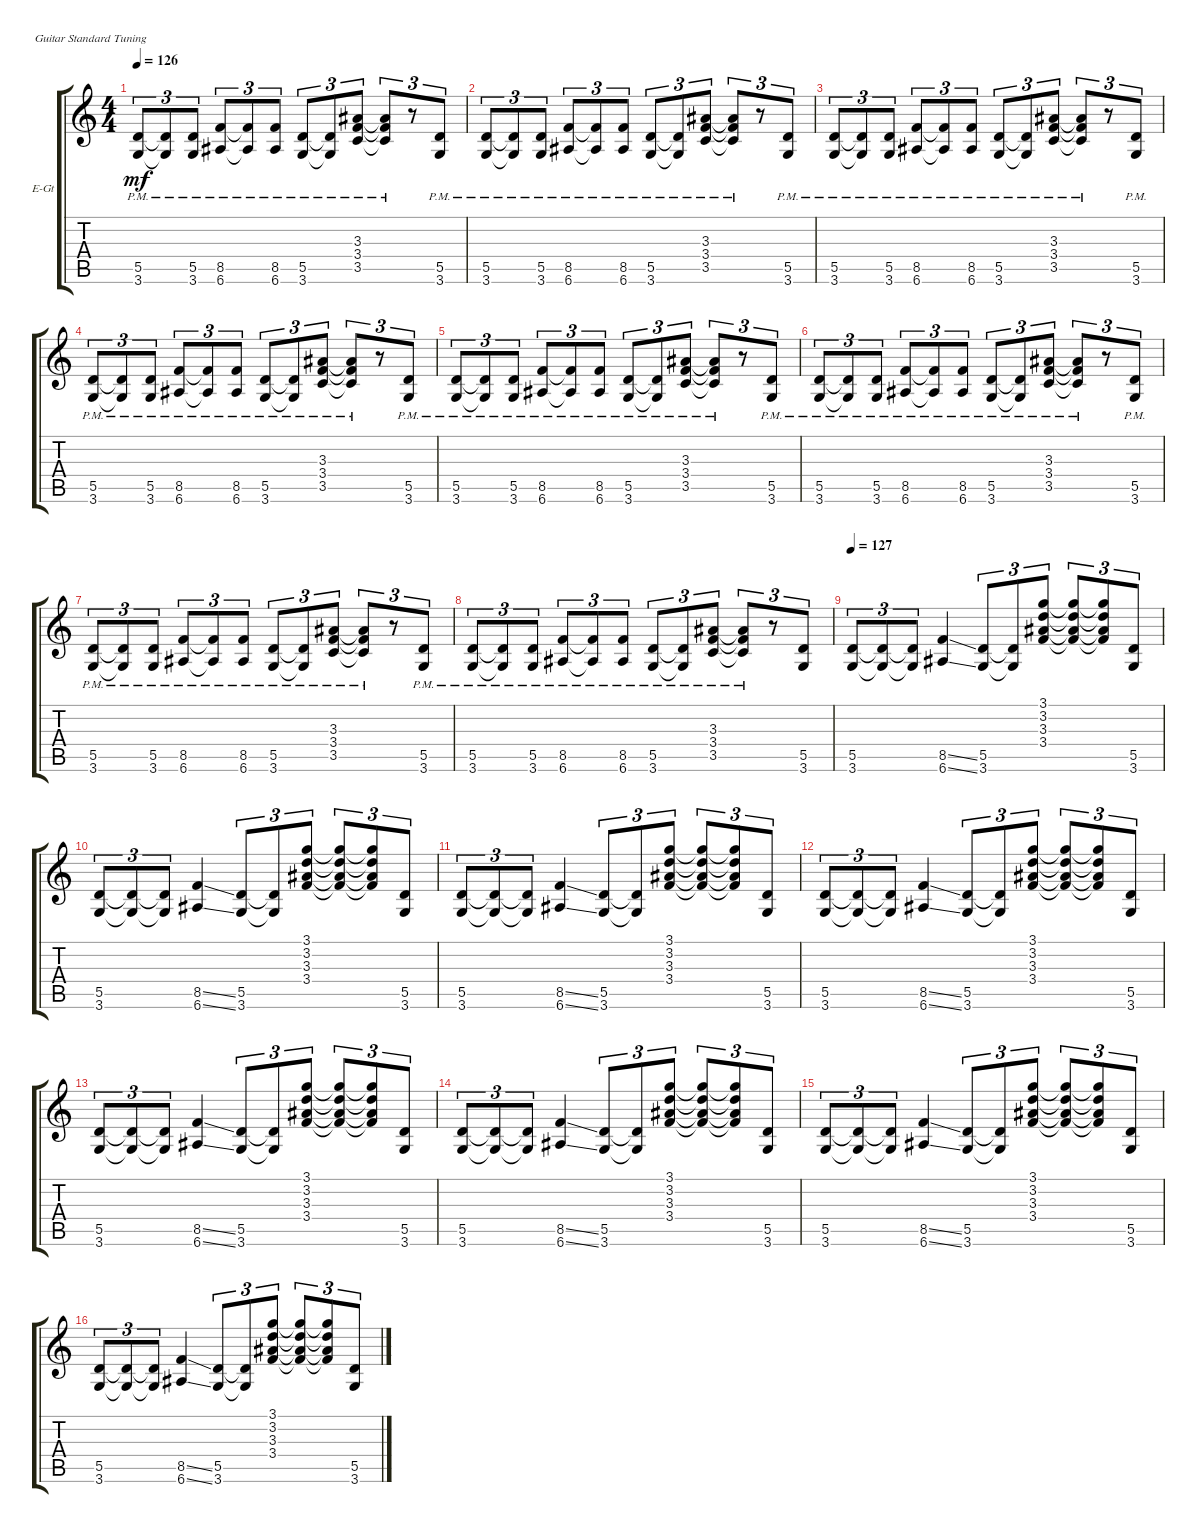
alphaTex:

\defaultSystemsLayout 4
\bracketExtendMode groupsimilarinstruments
\firstSystemTrackNameOrientation horizontal
\otherSystemsTrackNameOrientation horizontal
\track ("Electric Guitar" "E-Gt") {instrument distortionguitar}
\staff {score tabs}
\tuning (E4 B3 G3 D3 A2 E2)
\ts (4 4)
\tempo 126
\clef g2
\ks c
(3.6{pm} 5.5{pm}).8{tu (3 2) dy mf} (3.6{pm t} 5.5{pm t}).8{tu (3 2)} (3.6{pm} 5.5{pm}).8{tu (3 2)} (6.6{pm} 8.5{pm}).8{tu (3 2)} (6.6{pm t} 8.5{pm t}).8{tu (3 2)} (6.6{pm} 8.5{pm}).8{tu (3 2)} (3.6{pm} 5.5{pm}).8{tu (3 2)} (3.6{pm t} 5.5{pm t}).8{tu (3 2)} (3.5{pm} 3.4{pm} 3.3{pm}).8{tu (3 2)} (3.3{pm t} 3.4{pm t} 3.5{pm t}).8{tu (3 2)} r.8{tu (3 2)} (3.6{pm} 5.5{pm}).8{tu (3 2)} |
(3.6{pm} 5.5{pm}).8{tu (3 2)} (3.6{pm t} 5.5{pm t}).8{tu (3 2)} (3.6{pm} 5.5{pm}).8{tu (3 2)} (6.6{pm} 8.5{pm}).8{tu (3 2)} (6.6{pm t} 8.5{pm t}).8{tu (3 2)} (6.6{pm} 8.5{pm}).8{tu (3 2)} (3.6{pm} 5.5{pm}).8{tu (3 2)} (3.6{pm t} 5.5{pm t}).8{tu (3 2)} (3.5{pm} 3.4{pm} 3.3{pm}).8{tu (3 2)} (3.3{pm t} 3.4{pm t} 3.5{pm t}).8{tu (3 2)} r.8{tu (3 2)} (3.6{pm} 5.5{pm}).8{tu (3 2)} |
(3.6{pm} 5.5{pm}).8{tu (3 2)} (3.6{pm t} 5.5{pm t}).8{tu (3 2)} (3.6{pm} 5.5{pm}).8{tu (3 2)} (6.6{pm} 8.5{pm}).8{tu (3 2)} (6.6{pm t} 8.5{pm t}).8{tu (3 2)} (6.6{pm} 8.5{pm}).8{tu (3 2)} (3.6{pm} 5.5{pm}).8{tu (3 2)} (3.6{pm t} 5.5{pm t}).8{tu (3 2)} (3.5{pm} 3.4{pm} 3.3{pm}).8{tu (3 2)} (3.3{pm t} 3.4{pm t} 3.5{pm t}).8{tu (3 2)} r.8{tu (3 2)} (3.6{pm} 5.5{pm}).8{tu (3 2)} |
(3.6{pm} 5.5{pm}).8{tu (3 2)} (3.6{pm t} 5.5{pm t}).8{tu (3 2)} (3.6{pm} 5.5{pm}).8{tu (3 2)} (6.6{pm} 8.5{pm}).8{tu (3 2)} (6.6{pm t} 8.5{pm t}).8{tu (3 2)} (6.6{pm} 8.5{pm}).8{tu (3 2)} (3.6{pm} 5.5{pm}).8{tu (3 2)} (3.6{pm t} 5.5{pm t}).8{tu (3 2)} (3.5{pm} 3.4{pm} 3.3{pm}).8{tu (3 2)} (3.3{pm t} 3.4{pm t} 3.5{pm t}).8{tu (3 2)} r.8{tu (3 2)} (3.6{pm} 5.5{pm}).8{tu (3 2)} |
(3.6{pm} 5.5{pm}).8{tu (3 2)} (3.6{pm t} 5.5{pm t}).8{tu (3 2)} (3.6{pm} 5.5{pm}).8{tu (3 2)} (6.6{pm} 8.5{pm}).8{tu (3 2)} (6.6{pm t} 8.5{pm t}).8{tu (3 2)} (6.6{pm} 8.5{pm}).8{tu (3 2)} (3.6{pm} 5.5{pm}).8{tu (3 2)} (3.6{pm t} 5.5{pm t}).8{tu (3 2)} (3.5{pm} 3.4{pm} 3.3{pm}).8{tu (3 2)} (3.3{pm t} 3.4{pm t} 3.5{pm t}).8{tu (3 2)} r.8{tu (3 2)} (3.6{pm} 5.5{pm}).8{tu (3 2)} |
(3.6{pm} 5.5{pm}).8{tu (3 2)} (3.6{pm t} 5.5{pm t}).8{tu (3 2)} (3.6{pm} 5.5{pm}).8{tu (3 2)} (6.6{pm} 8.5{pm}).8{tu (3 2)} (6.6{pm t} 8.5{pm t}).8{tu (3 2)} (6.6{pm} 8.5{pm}).8{tu (3 2)} (3.6{pm} 5.5{pm}).8{tu (3 2)} (3.6{pm t} 5.5{pm t}).8{tu (3 2)} (3.5{pm} 3.4{pm} 3.3{pm}).8{tu (3 2)} (3.3{pm t} 3.4{pm t} 3.5{pm t}).8{tu (3 2)} r.8{tu (3 2)} (3.6{pm} 5.5{pm}).8{tu (3 2)} |
(3.6{pm} 5.5{pm}).8{tu (3 2)} (3.6{pm t} 5.5{pm t}).8{tu (3 2)} (3.6{pm} 5.5{pm}).8{tu (3 2)} (6.6{pm} 8.5{pm}).8{tu (3 2)} (6.6{pm t} 8.5{pm t}).8{tu (3 2)} (6.6{pm} 8.5{pm}).8{tu (3 2)} (3.6{pm} 5.5{pm}).8{tu (3 2)} (3.6{pm t} 5.5{pm t}).8{tu (3 2)} (3.5{pm} 3.4{pm} 3.3{pm}).8{tu (3 2)} (3.3{pm t} 3.4{pm t} 3.5{pm t}).8{tu (3 2)} r.8{tu (3 2)} (3.6{pm} 5.5{pm}).8{tu (3 2)} |
(3.6{pm} 5.5{pm}).8{tu (3 2)} (3.6{pm t} 5.5{pm t}).8{tu (3 2)} (3.6{pm} 5.5{pm}).8{tu (3 2)} (6.6{pm} 8.5{pm}).8{tu (3 2)} (6.6{pm t} 8.5{pm t}).8{tu (3 2)} (6.6{pm} 8.5{pm}).8{tu (3 2)} (3.6{pm} 5.5{pm}).8{tu (3 2)} (3.6{pm t} 5.5{pm t}).8{tu (3 2)} (3.5{pm} 3.4{pm} 3.3{pm}).8{tu (3 2)} (3.3{pm t} 3.4{pm t} 3.5{pm t}).8{tu (3 2)} r.8{tu (3 2)} (3.6 5.5).8{tu (3 2)} |
\tempo 127
(3.6 5.5).8{tu (3 2)} (3.6{t} 5.5{t}).8{tu (3 2)} (5.5{t} 3.6{t}).8{tu (3 2)} (6.6{ss} 8.5{ss}).4 (3.6 5.5).8{tu (3 2)} (5.5{t} 3.6{t}).8{tu (3 2)} (3.1 3.2 3.3 3.4).8{tu (3 2)} (3.1{t} 3.2{t} 3.3{t} 3.4{t}).8{tu (3 2)} (3.4{t} 3.3{t} 3.2{t} 3.1{t}).8{tu (3 2)} (3.6 5.5).8{tu (3 2)} |
(3.6 5.5).8{tu (3 2)} (3.6{t} 5.5{t}).8{tu (3 2)} (5.5{t} 3.6{t}).8{tu (3 2)} (6.6{ss} 8.5{ss}).4 (3.6 5.5).8{tu (3 2)} (5.5{t} 3.6{t}).8{tu (3 2)} (3.1 3.2 3.3 3.4).8{tu (3 2)} (3.1{t} 3.2{t} 3.3{t} 3.4{t}).8{tu (3 2)} (3.4{t} 3.3{t} 3.2{t} 3.1{t}).8{tu (3 2)} (3.6 5.5).8{tu (3 2)} |
(3.6 5.5).8{tu (3 2)} (3.6{t} 5.5{t}).8{tu (3 2)} (5.5{t} 3.6{t}).8{tu (3 2)} (6.6{ss} 8.5{ss}).4 (3.6 5.5).8{tu (3 2)} (5.5{t} 3.6{t}).8{tu (3 2)} (3.1 3.2 3.3 3.4).8{tu (3 2)} (3.1{t} 3.2{t} 3.3{t} 3.4{t}).8{tu (3 2)} (3.4{t} 3.3{t} 3.2{t} 3.1{t}).8{tu (3 2)} (3.6 5.5).8{tu (3 2)} |
(3.6 5.5).8{tu (3 2)} (3.6{t} 5.5{t}).8{tu (3 2)} (5.5{t} 3.6{t}).8{tu (3 2)} (6.6{ss} 8.5{ss}).4 (3.6 5.5).8{tu (3 2)} (5.5{t} 3.6{t}).8{tu (3 2)} (3.1 3.2 3.3 3.4).8{tu (3 2)} (3.1{t} 3.2{t} 3.3{t} 3.4{t}).8{tu (3 2)} (3.4{t} 3.3{t} 3.2{t} 3.1{t}).8{tu (3 2)} (3.6 5.5).8{tu (3 2)} |
(3.6 5.5).8{tu (3 2)} (3.6{t} 5.5{t}).8{tu (3 2)} (5.5{t} 3.6{t}).8{tu (3 2)} (6.6{ss} 8.5{ss}).4 (3.6 5.5).8{tu (3 2)} (5.5{t} 3.6{t}).8{tu (3 2)} (3.1 3.2 3.3 3.4).8{tu (3 2)} (3.1{t} 3.2{t} 3.3{t} 3.4{t}).8{tu (3 2)} (3.4{t} 3.3{t} 3.2{t} 3.1{t}).8{tu (3 2)} (3.6 5.5).8{tu (3 2)} |
(3.6 5.5).8{tu (3 2)} (3.6{t} 5.5{t}).8{tu (3 2)} (5.5{t} 3.6{t}).8{tu (3 2)} (6.6{ss} 8.5{ss}).4 (3.6 5.5).8{tu (3 2)} (5.5{t} 3.6{t}).8{tu (3 2)} (3.1 3.2 3.3 3.4).8{tu (3 2)} (3.1{t} 3.2{t} 3.3{t} 3.4{t}).8{tu (3 2)} (3.4{t} 3.3{t} 3.2{t} 3.1{t}).8{tu (3 2)} (3.6 5.5).8{tu (3 2)} |
(3.6 5.5).8{tu (3 2)} (3.6{t} 5.5{t}).8{tu (3 2)} (5.5{t} 3.6{t}).8{tu (3 2)} (6.6{ss} 8.5{ss}).4 (3.6 5.5).8{tu (3 2)} (5.5{t} 3.6{t}).8{tu (3 2)} (3.1 3.2 3.3 3.4).8{tu (3 2)} (3.1{t} 3.2{t} 3.3{t} 3.4{t}).8{tu (3 2)} (3.4{t} 3.3{t} 3.2{t} 3.1{t}).8{tu (3 2)} (3.6 5.5).8{tu (3 2)} |
(3.6 5.5).8{tu (3 2)} (3.6{t} 5.5{t}).8{tu (3 2)} (5.5{t} 3.6{t}).8{tu (3 2)} (6.6{ss} 8.5{ss}).4 (3.6 5.5).8{tu (3 2)} (5.5{t} 3.6{t}).8{tu (3 2)} (3.1 3.2 3.3 3.4).8{tu (3 2)} (3.1{t} 3.2{t} 3.3{t} 3.4{t}).8{tu (3 2)} (3.4{t} 3.3{t} 3.2{t} 3.1{t}).8{tu (3 2)} (3.6 5.5).8{tu (3 2)}
